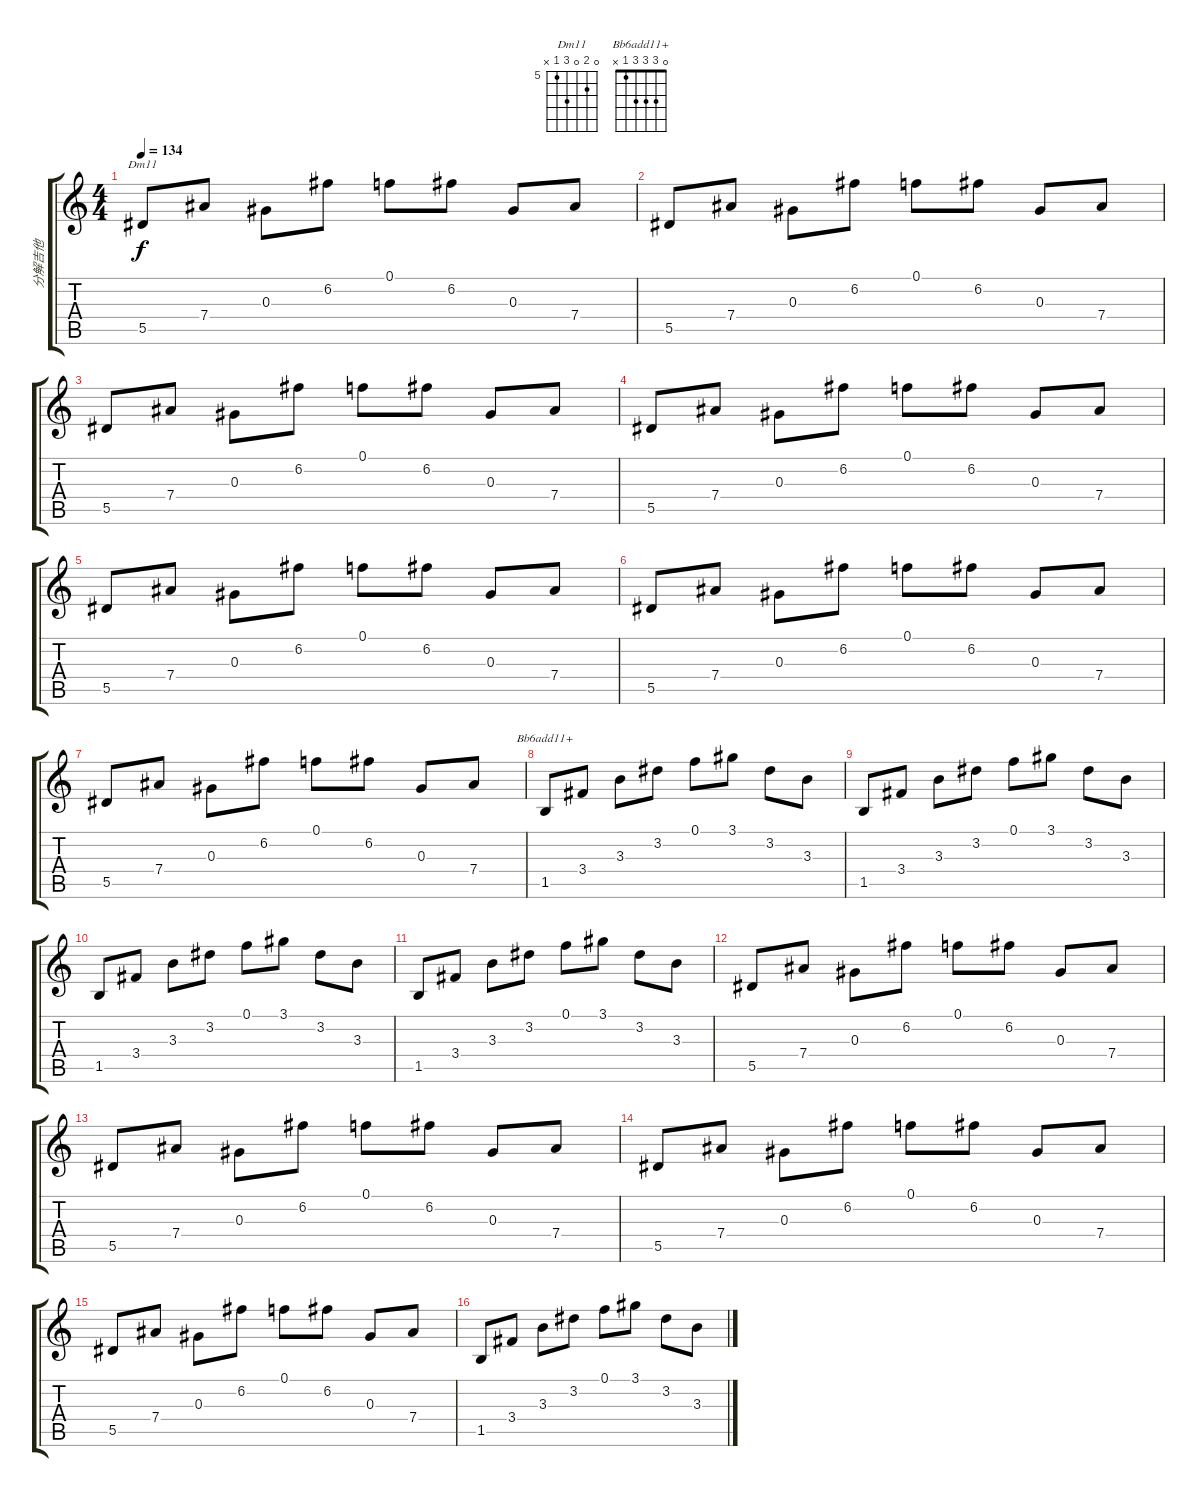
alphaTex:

\track ("分解吉他" "分解吉他") {instrument acousticguitarsteel}
\staff {score tabs}
\tuning (F4 C4 Ab3 Eb3 Bb2 F2) {hide}
\chord ("Dm11" 0 6 0 7 5 x) {firstfret 5}
\chord ("Bb6add11+" 0 3 3 3 1 x)
\ts (4 4)
\tempo 134
\clef g2
\ks c
5.5.8{ch "Dm11" dy f volume 1 instrument acousticguitarsteel} 7.4.8 0.3.8 6.2.8 0.1.8{volume 2} 6.2.8 0.3.8 7.4.8 |
5.5.8{volume 2} 7.4.8 0.3.8 6.2.8 0.1.8{volume 3} 6.2.8 0.3.8 7.4.8 |
5.5.8{volume 3} 7.4.8 0.3.8 6.2.8 0.1.8{volume 4} 6.2.8 0.3.8 7.4.8 |
5.5.8 7.4.8 0.3.8 6.2.8 0.1.8 6.2.8 0.3.8 7.4.8 |
5.5.8 7.4.8 0.3.8 6.2.8 0.1.8 6.2.8 0.3.8 7.4.8 |
5.5.8 7.4.8 0.3.8 6.2.8 0.1.8 6.2.8 0.3.8 7.4.8 |
5.5.8 7.4.8 0.3.8 6.2.8 0.1.8 6.2.8 0.3.8 7.4.8 |
1.5.8{ch "Bb6add11+"} 3.4.8 3.3.8 3.2.8 0.1.8 3.1.8 3.2.8 3.3.8 |
1.5.8 3.4.8 3.3.8 3.2.8 0.1.8 3.1.8 3.2.8 3.3.8 |
1.5.8 3.4.8 3.3.8 3.2.8 0.1.8 3.1.8 3.2.8 3.3.8 |
1.5.8 3.4.8 3.3.8 3.2.8 0.1.8 3.1.8 3.2.8 3.3.8 |
5.5.8 7.4.8 0.3.8 6.2.8 0.1.8 6.2.8 0.3.8 7.4.8 |
5.5.8 7.4.8 0.3.8 6.2.8 0.1.8 6.2.8 0.3.8 7.4.8 |
5.5.8 7.4.8 0.3.8 6.2.8 0.1.8 6.2.8 0.3.8 7.4.8 |
5.5.8 7.4.8 0.3.8 6.2.8 0.1.8 6.2.8 0.3.8 7.4.8 |
1.5.8 3.4.8 3.3.8 3.2.8 0.1.8 3.1.8 3.2.8 3.3.8
